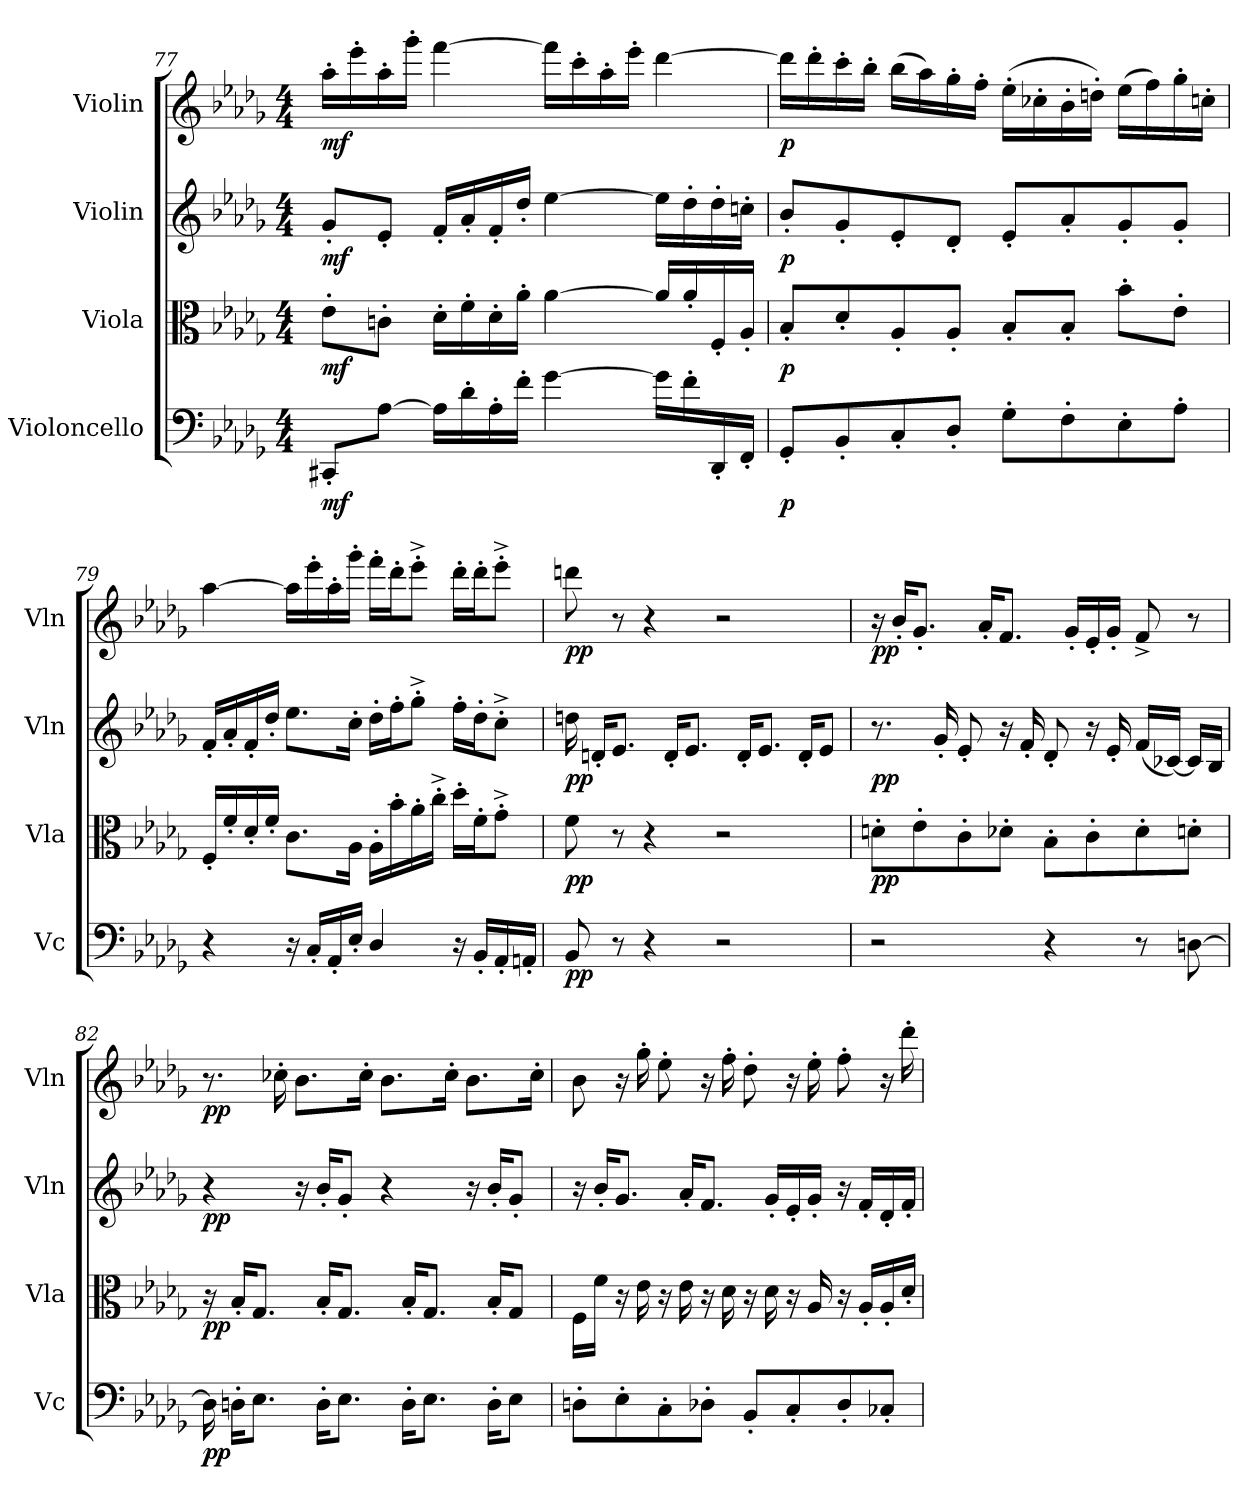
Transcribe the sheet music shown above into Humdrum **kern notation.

**kern	**dynam	**kern	**dynam	**kern	**dynam	**kern	**dynam
*part4	*part4	*part3	*part3	*part2	*part2	*part1	*part1
*staff4	*staff4	*staff3	*staff3	*staff2	*staff2	*staff1	*staff1
*I"Violoncello	*	*I"Viola	*	*I"Violin	*	*I"Violin	*
*I'Vc	*	*I'Vla	*	*I'Vln	*	*I'Vln	*
*clefF4	*	*clefC3	*	*clefG2	*	*clefG2	*
*k[b-e-a-d-g-]	*	*k[b-e-a-d-g-]	*	*k[b-e-a-d-g-]	*	*k[b-e-a-d-g-]	*
*M4/4	*	*M4/4	*	*M4/4	*	*M4/4	*
=77	=77	=77	=77	=77	=77	=77	=77
8CC#X'/L	mf	8e-'\L	mf	8g-'/L	mf	16aa-'\LL	mf
.	.	.	.	.	.	16eee-'\	.
[8A-\J	.	8cn'\J	.	8e-'/J	.	16aa-'\	.
.	.	.	.	.	.	16ggg-'\JJ	.
16A-\LL]	.	16d-'\LL	.	16f'/LL	.	[4fff\	.
16d-'\	.	16f'\	.	16a-'/	.	.	.
16A-'\	.	16d-'\	.	16f'/	.	.	.
16f'\JJ	.	16a-'\JJ	.	16dd-'/JJ	.	.	.
[4g-\	.	[4a-\	.	[4ee-\	.	16fff\LL]	.
.	.	.	.	.	.	16ccc'\	.
.	.	.	.	.	.	16aa-'\	.
.	.	.	.	.	.	16eee-'\JJ	.
16g-\LL]	.	16a-\LL]	.	16ee-\LL]	.	[4ddd-\	.
16f'\	.	16a-'\	.	16dd-'\	.	.	.
16DD-'/	.	16F'/	.	16dd-'\	.	.	.
16FF'/JJ	.	16A-'/JJ	.	16ccn'\JJ	.	.	.
=78	=78	=78	=78	=78	=78	=78	=78
8GG-'/L	p	8B-'/L	p	8b-'/L	p	16ddd-\LL]	p
.	.	.	.	.	.	16ddd-'\	.
8BB-'/	.	8d-'/	.	8g-'/	.	16ccc'\	.
.	.	.	.	.	.	16bb-'\JJ	.
8C'/	.	8A-'/	.	8e-'/	.	(16bb-\LL	.
.	.	.	.	.	.	16aa-\)	.
8D-'/J	.	8A-'/J	.	8d-'/J	.	16gg-'\	.
.	.	.	.	.	.	16ff'\JJ	.
8G-'\L	.	8B-'/L	.	8e-'/L	.	(16ee-'\LL	.
.	.	.	.	.	.	16cc-X'\	.
8F'\	.	8B-'/J	.	8a-'/	.	16b-'\	.
.	.	.	.	.	.	16ddn'\JJ)	.
8E-'\	.	8b-'\L	.	8g-'/	.	(16ee-\LL	.
.	.	.	.	.	.	16ff\)	.
8A-'\J	.	8e-'\J	.	8g-'/J	.	16gg-'\	.
.	.	.	.	.	.	16ccn'\JJ	.
=79	=79	=79	=79	=79	=79	=79	=79
4r	.	16F'/LL	.	16f'/LL	.	[4aa-\	.
.	.	16f'/	.	16a-'/	.	.	.
.	.	16d-'/	.	16f'/	.	.	.
.	.	16f'/JJ	.	16dd-'/JJ	.	.	.
16r	.	8.c\L	.	8.ee-\L	.	16aa-\LL]	.
16C'/LL	.	.	.	.	.	16eee-'\	.
16AA-'/	.	.	.	.	.	16aa-'\	.
16E-'/JJ	.	16A-\Jk	.	16cc'\Jk	.	16ggg-'\JJ	.
4D-/	.	16A-'\LL	.	16dd-'\LL	.	16fff'\LL	.
.	.	16b-'\	.	16ff'\J	.	16ddd-'\J	.
.	.	16a-'\	.	8gg-'^\J	.	8eee-'^\J	.
.	.	16cc'^\JJ	.	.	.	.	.
16r	.	16dd-'\LL	.	16ff'\LL	.	16ddd-'\LL	.
16BB-'/LL	.	16f'\J	.	16dd-'\J	.	16ddd-'\J	.
16AA-'/	.	8g-'^\J	.	8cc'^\J	.	8eee-'^\J	.
16AAn'/JJ	.	.	.	.	.	.	.
=80	=80	=80	=80	=80	=80	=80	=80
8BB-/	pp	8f\	pp	16ddn\	pp	8dddn\	pp
.	.	.	.	16dn'/KL	.	.	.
8r	.	8r	.	8.e-/J	.	8r	.
4r	.	4r	.	.	.	4r	.
.	.	.	.	16d'/KL	.	.	.
.	.	.	.	8.e-/J	.	.	.
2r	.	2r	.	.	.	2r	.
.	.	.	.	16d'/KL	.	.	.
.	.	.	.	8.e-/J	.	.	.
.	.	.	.	16d'/KL	.	.	.
.	.	.	.	8e-/J	.	.	.
=81	=81	=81	=81	=81	=81	=81	=81
2r	.	8dn'\L	pp	8.r	pp	16r	pp
.	.	.	.	.	.	16b-'/KL	.
.	.	8e-'\	.	.	.	8.g-'/J	.
.	.	.	.	16g-'/	.	.	.
.	.	8c'\	.	8e-'/	.	.	.
.	.	.	.	.	.	16a-'/KL	.
.	.	8d-X'\J	.	16r	.	8.f/J	.
.	.	.	.	16f'/	.	.	.
4r	.	8B-'\L	.	8d-'/	.	.	.
.	.	.	.	.	.	16g-'/LL	.
.	.	8c'\	.	16r	.	16e-'/	.
.	.	.	.	16e-'/	.	16g-'/JJ	.
8r	.	8d-'\	.	(16f/LL	.	8f^/	.
.	.	.	.	[16c-X/JJ)	.	.	.
[8Dn\	.	8dn'\J	.	16c-/LL]	.	8r	.
.	.	.	.	16B-/JJ	.	.	.
=82	=82	=82	=82	=82	=82	=82	=82
16Dn\]	pp	16r	pp	4r	pp	8.r	pp
16D'\KL	.	16B-'/KL	.	.	.	.	.
8.E-\J	.	8.G-/J	.	.	.	.	.
.	.	.	.	.	.	16cc-X'\	.
.	.	.	.	16r	.	8.b-\L	.
16D'\KL	.	16B-'/KL	.	16b-'/KL	.	.	.
8.E-\J	.	8.G-/J	.	8g-'/J	.	.	.
.	.	.	.	.	.	16cc-'\Jk	.
.	.	.	.	4r	.	8.b-\L	.
16D'\KL	.	16B-'/KL	.	.	.	.	.
8.E-\J	.	8.G-/J	.	.	.	.	.
.	.	.	.	.	.	16cc-'\Jk	.
.	.	.	.	16r	.	8.b-\L	.
16D'\KL	.	16B-'/KL	.	16b-'/KL	.	.	.
8E-\J	.	8G-/J	.	8g-'/J	.	.	.
.	.	.	.	.	.	16cc-'\Jk	.
=83	=83	=83	=83	=83	=83	=83	=83
8Dn'\L	.	16F\LL	.	16r	.	8b-\	.
.	.	16f\JJ	.	16b-'/KL	.	.	.
8E-'\	.	16r	.	8.g-/J	.	16r	.
.	.	16e-\	.	.	.	16gg-'\	.
8C'\	.	16r	.	.	.	8ee-'\	.
.	.	16e-\	.	16a-'/KL	.	.	.
8D-X'\J	.	16r	.	8.f/J	.	16r	.
.	.	16d-\	.	.	.	16ff'\	.
8BB-'/L	.	16r	.	.	.	8dd-'\	.
.	.	16d-\	.	16g-'/LL	.	.	.
8C'/	.	16r	.	16e-'/	.	16r	.
.	.	16A-/	.	16g-'/JJ	.	16ee-'\	.
8D-'/	.	16r	.	16r	.	8ff'\	.
.	.	16A-'/LL	.	16f'/LL	.	.	.
8C-X'/J	.	16A-'/	.	16d-'/	.	16r	.
.	.	16d-'/JJ	.	16f'/JJ	.	16ddd-'\	.
=	=	=	=	=	=	=	=
*-	*-	*-	*-	*-	*-	*-	*-
